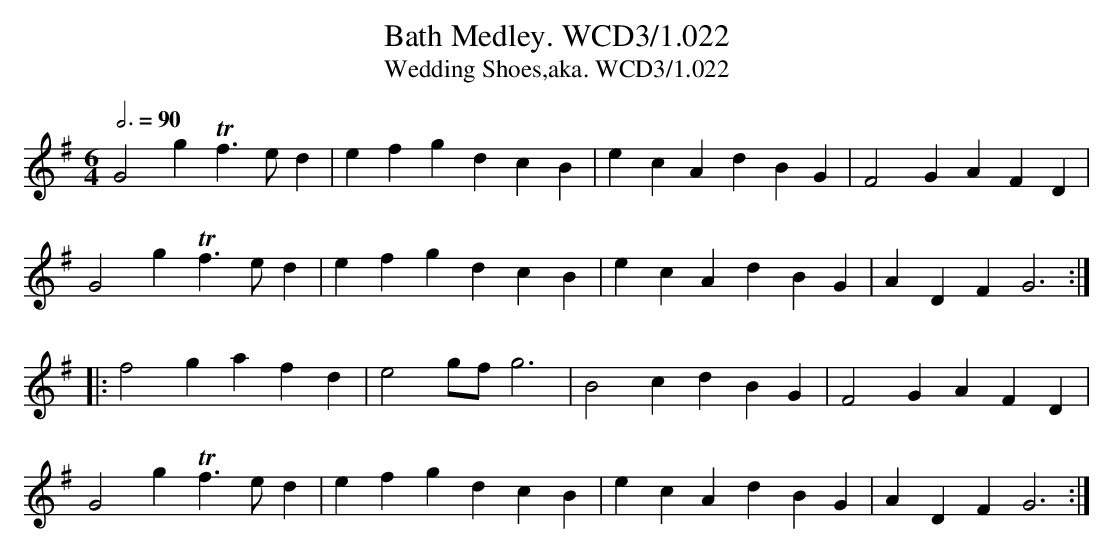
X:1
T:Bath Medley. WCD3/1.022
T:Wedding Shoes,aka. WCD3/1.022
M:6/4
L:1/4
Q:3/4=90
K:G
G2 g Tf3/ e/ d|efgdcB|ecAdBG|F2 GAFD|
G2 g Tf3/ e/ d|efgdcB|ecAdBG|ADF G3:|
|:f2 gafd|e2 g/f/ g3|B2 cdBG|F2 GAFD|
G2 g Tf3/ e/ d|efgdcB|ecAdBG|ADF G3:|
